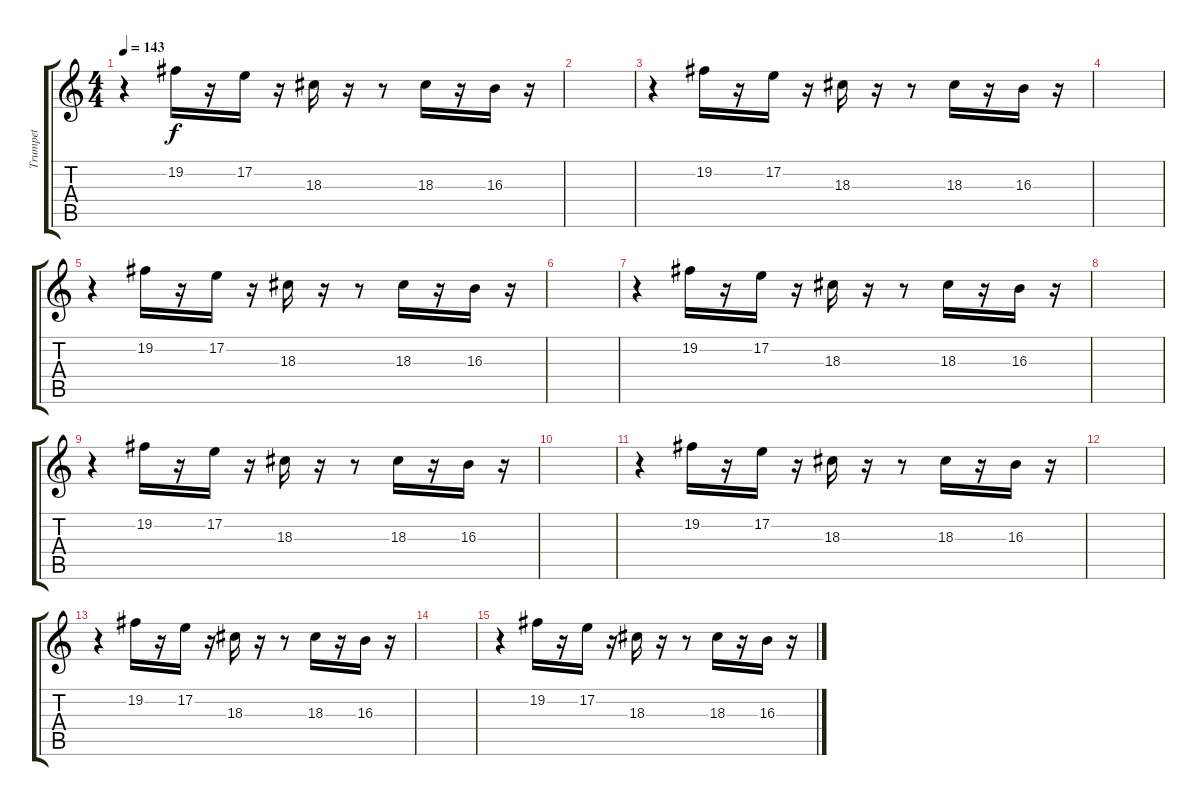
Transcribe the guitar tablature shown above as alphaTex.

\track ("Trumpet" "Trumpet") {instrument trumpet}
\staff {score tabs}
\tuning (E4 B3 G3 D3 A2 E2) {hide}
\ts (4 4)
\tempo 143
\clef g2
\ks c
r.4{dy f} 19.2.16 r.16 17.2.16 r.16 18.3.16 r.16 r.8 18.3.16 r.16 16.3.16 r.16 |
|
r.4 19.2.16 r.16 17.2.16 r.16 18.3.16 r.16 r.8 18.3.16 r.16 16.3.16 r.16 |
|
r.4 19.2.16 r.16 17.2.16 r.16 18.3.16 r.16 r.8 18.3.16 r.16 16.3.16 r.16 |
|
r.4 19.2.16 r.16 17.2.16 r.16 18.3.16 r.16 r.8 18.3.16 r.16 16.3.16 r.16 |
|
r.4{volume 8} 19.2.16 r.16 17.2.16 r.16 18.3.16 r.16 r.8 18.3.16 r.16 16.3.16 r.16 |
|
r.4{volume 6} 19.2.16 r.16 17.2.16 r.16 18.3.16 r.16 r.8 18.3.16 r.16 16.3.16 r.16 |
|
r.4{volume 4} 19.2.16 r.16 17.2.16 r.16 18.3.16{volume 3} r.16 r.8 18.3.16 r.16 16.3.16 r.16 |
|
r.4{volume 1} 19.2.16 r.16 17.2.16 r.16 18.3.16 r.16 r.8 18.3.16 r.16 16.3.16 r.16
